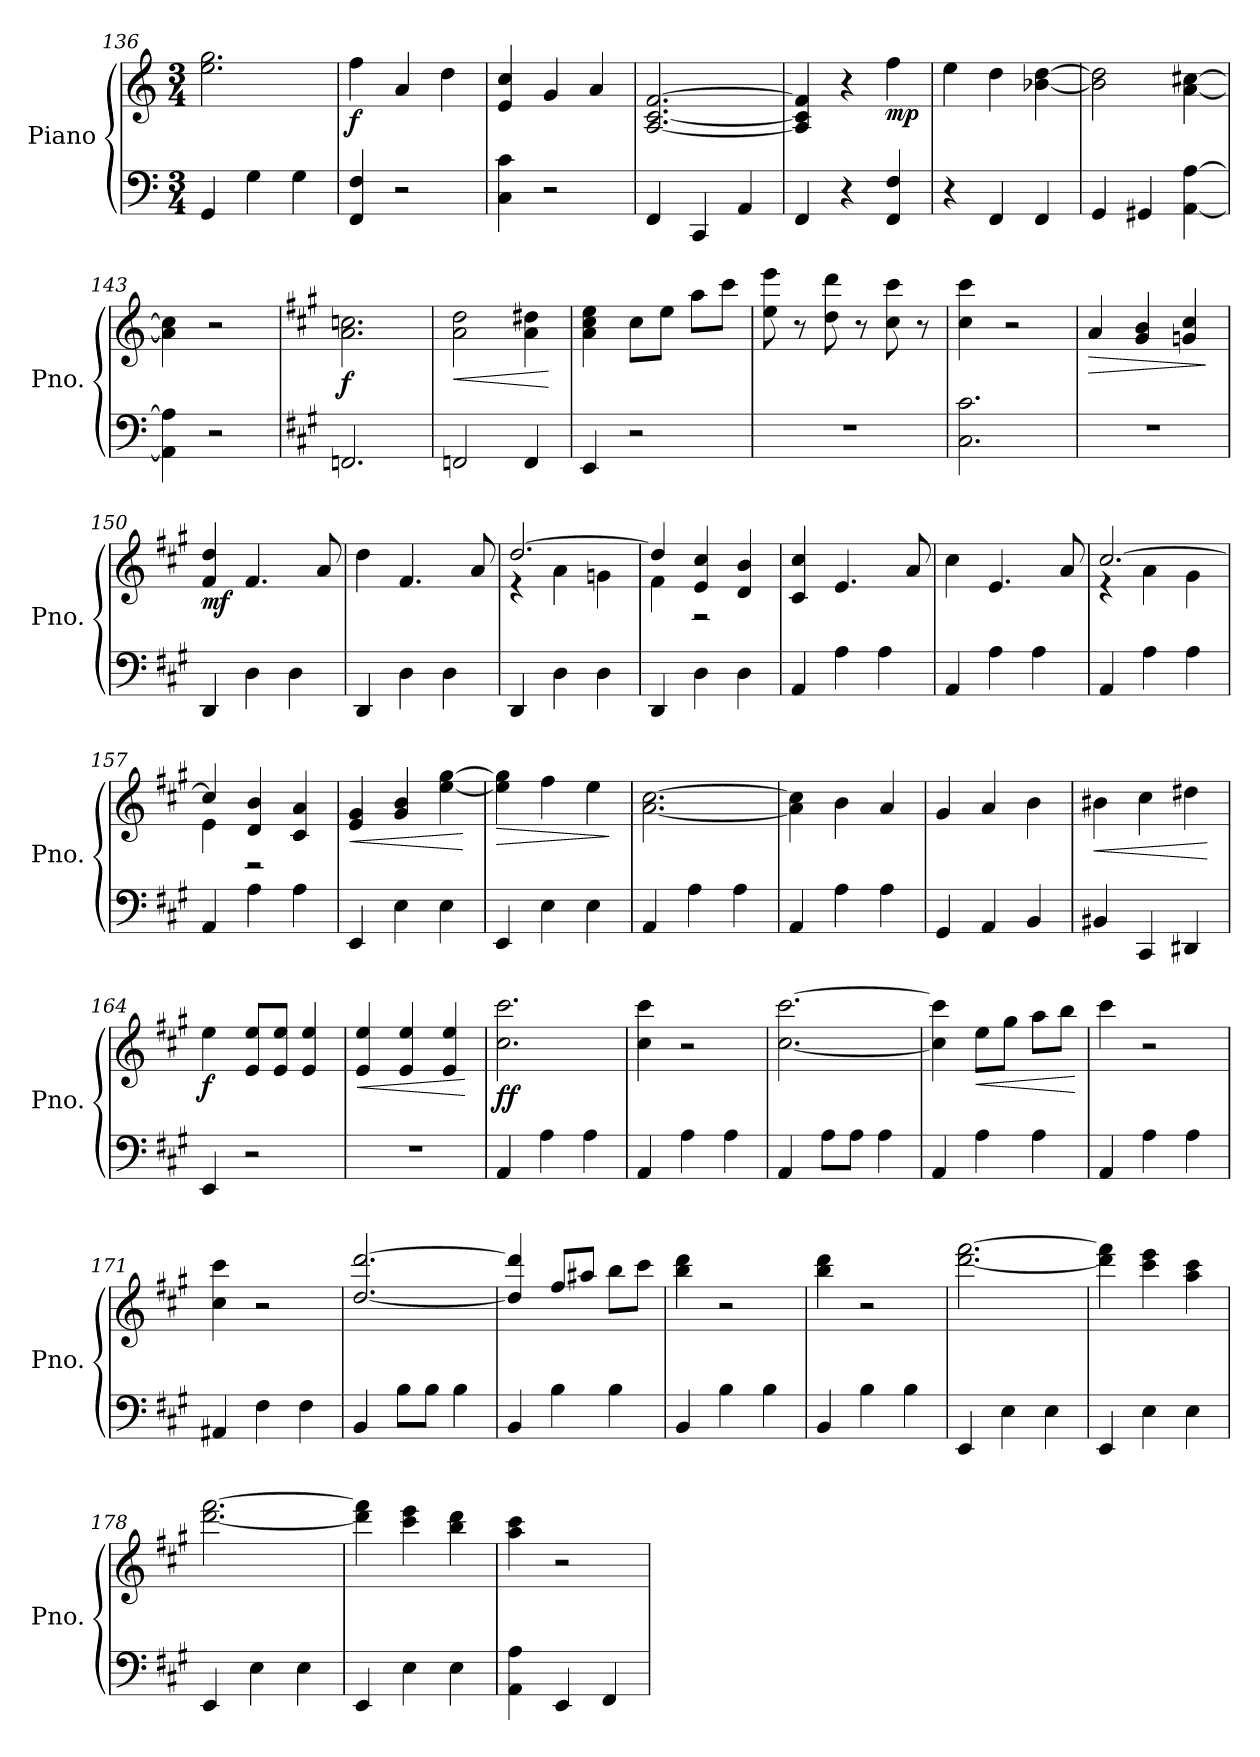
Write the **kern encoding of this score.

**kern	**kern	**dynam
*part1	*part1	*part1
*staff2	*staff1	*staff1/2
*I"Piano	*	*
*I'Pno.	*	*
*clefF4	*clefG2	*
*k[]	*k[]	*
*M3/4	*M3/4	*
=136	=136	=136
4GG/	2.ee\ 2.gg\	.
4G\	.	.
4G\	.	.
=137	=137	=137
!	!	!LO:DY:b
4FF/ 4F/	4ff\	f
2r	4a/	.
.	4dd\	.
=138	=138	=138
4C\ 4c\	4e/ 4cc/	.
2r	4g/	.
.	4a/	.
=139	=139	=139
4FF/	[2.A/ [2.c/ [2.f/	.
4CC/	.	.
4AA/	.	.
=140	=140	=140
4FF/	4A/] 4c/] 4f/]	.
4r	4r	.
!	!	!LO:DY:b
4FF/ 4F/	4ff\	mp
!!LO:LB:g=z
=141	=141	=141
4r	4ee\	.
4FF/	4dd\	.
4FF/	[4b-X\ [4dd\	.
=142	=142	=142
4GG/	2b-\] 2dd\]	.
4GG#X/	.	.
[4AA\ [4A\	[4a\ [4cc#X\	.
=143	=143	=143
4AA\] 4A\]	4a\] 4cc#\]	.
2r	2r	.
=144	=144	=144
*k[f#c#g#]	*k[f#c#g#]	*
!	!	!LO:DY:b
2.FFn/	2.a\ 2.ccn\	f
=145	=145	=145
!	!	!LO:HP:b
2FFn/	2a\ 2dd\	<
4FF/	4a\ 4dd#X\	.
.	.	[
=146	=146	=146
4EE/	4a\ 4cc#\ 4ee\	.
2r	8cc#\L	.
.	8ee\J	.
.	8aa\L	.
.	8ccc#\J	.
=147	=147	=147
2.r	8ee\ 8eee\	.
.	8r	.
.	8dd\ 8ddd\	.
.	8r	.
.	8cc#\ 8ccc#\	.
.	8r	.
=148	=148	=148
2.C#\ 2.c#\	4cc#\ 4ccc#\	.
.	2r	.
=149	=149	=149
!	!	!LO:HP:b
2.r	4a/	>
.	4g#/ 4b/	.
.	4gn/ 4cc#/	.
.	.	]
=150	=150	=150
!	!	!LO:DY:b
4DD/	4f#/ 4dd/	mf
4D\	4.f#/	.
4D\	.	.
.	8a/	.
!!LO:PB:g=z
=151	=151	=151
4DD/	4dd\	.
4D\	4.f#/	.
4D\	.	.
.	8a/	.
=152	=152	=152
*	*^	*
4DD/	[2.dd/	4r	.
4D\	.	4a\	.
4D\	.	4gn\	.
=153	=153	=153	=153
4DD/	4dd/]	4f#\	.
4D\	4e/ 4cc#/	2r	.
4D\	4d/ 4b/	.	.
*	*v	*v	*
=154	=154	=154
4AA/	4c#/ 4cc#/	.
4A\	4.e/	.
4A\	.	.
.	8a/	.
=155	=155	=155
4AA/	4cc#\	.
4A\	4.e/	.
4A\	.	.
.	8a/	.
=156	=156	=156
*	*^	*
4AA/	[2.cc#/	4r	.
4A\	.	4a\	.
4A\	.	4g#\	.
=157	=157	=157	=157
4AA/	4cc#/]	4e\	.
4A\	4d/ 4b/	2r	.
4A\	4c#/ 4a/	.	.
*	*v	*v	*
=158	=158	=158
!	!	!LO:HP:b
4EE/	4e/ 4g#/	<
4E\	4g#/ 4b/	.
4E\	[4ee\ [4gg#\	.
.	.	[
=159	=159	=159
!	!	!LO:HP:b
4EE/	4ee\] 4gg#\]	>
4E\	4ff#\	.
4E\	4ee\	.
.	.	]
!!LO:LB:g=z
=160	=160	=160
4AA/	[2.a\ [2.cc#\	.
4A\	.	.
4A\	.	.
=161	=161	=161
4AA/	4a\] 4cc#\]	.
4A\	4b\	.
4A\	4a/	.
=162	=162	=162
4GG#/	4g#/	.
4AA/	4a/	.
4BB/	4b\	.
=163	=163	=163
!	!	!LO:HP:b
4BB#X/	4b#X\	<
4CC#/	4cc#\	.
4DD#X/	4dd#X\	.
.	.	[
=164	=164	=164
!	!	!LO:DY:b
4EE/	4ee\	f
2r	8e/ 8ee/L	.
.	8e/ 8ee/J	.
.	4e/ 4ee/	.
=165	=165	=165
!	!	!LO:HP:b
2.r	4e/ 4ee/	<
.	4e/ 4ee/	.
.	4e/ 4ee/	.
.	.	[
=166	=166	=166
!	!	!LO:DY:b
4AA/	2.cc#\ 2.ccc#\	ff
4A\	.	.
4A\	.	.
=167	=167	=167
4AA/	4cc#\ 4ccc#\	.
4A\	2r	.
4A\	.	.
=168	=168	=168
4AA/	[2.cc#\ [2.ccc#\	.
8A\L	.	.
8A\J	.	.
4A\	.	.
=169	=169	=169
4AA/	4cc#\] 4ccc#\]	.
!	!	!LO:HP:b
4A\	8ee\L	<
.	8gg#\J	.
4A\	8aa\L	.
.	8bb\J	.
.	.	[
!!LO:LB:g=z
=170	=170	=170
4AA/	4ccc#\	.
4A\	2r	.
4A\	.	.
=171	=171	=171
4AA#X/	4cc#\ 4ccc#\	.
4F#\	2r	.
4F#\	.	.
=172	=172	=172
4BB/	[2.dd/ [2.ddd/	.
8B\L	.	.
8B\J	.	.
4B\	.	.
=173	=173	=173
4BB/	4dd/] 4ddd/]	.
4B\	8ff#/L	.
.	8aa#X/J	.
4B\	8bb\L	.
.	8ccc#\J	.
=174	=174	=174
4BB/	4bb\ 4ddd\	.
4B\	2r	.
4B\	.	.
=175	=175	=175
4BB/	4bb\ 4ddd\	.
4B\	2r	.
4B\	.	.
=176	=176	=176
4EE/	[2.ddd\ [2.fff#\	.
4E\	.	.
4E\	.	.
=177	=177	=177
4EE/	4ddd\] 4fff#\]	.
4E\	4ccc#\ 4eee\	.
4E\	4aa\ 4ccc#\	.
=178	=178	=178
4EE/	[2.ddd\ [2.fff#\	.
4E\	.	.
4E\	.	.
=179	=179	=179
4EE/	4ddd\] 4fff#\]	.
4E\	4ccc#\ 4eee\	.
4E\	4bb\ 4ddd\	.
!!LO:LB:g=z
=180	=180	=180
4AA\ 4A\	4aa\ 4ccc#\	.
4EE/	2r	.
4FF#/	.	.
=	=	=
*-	*-	*-
